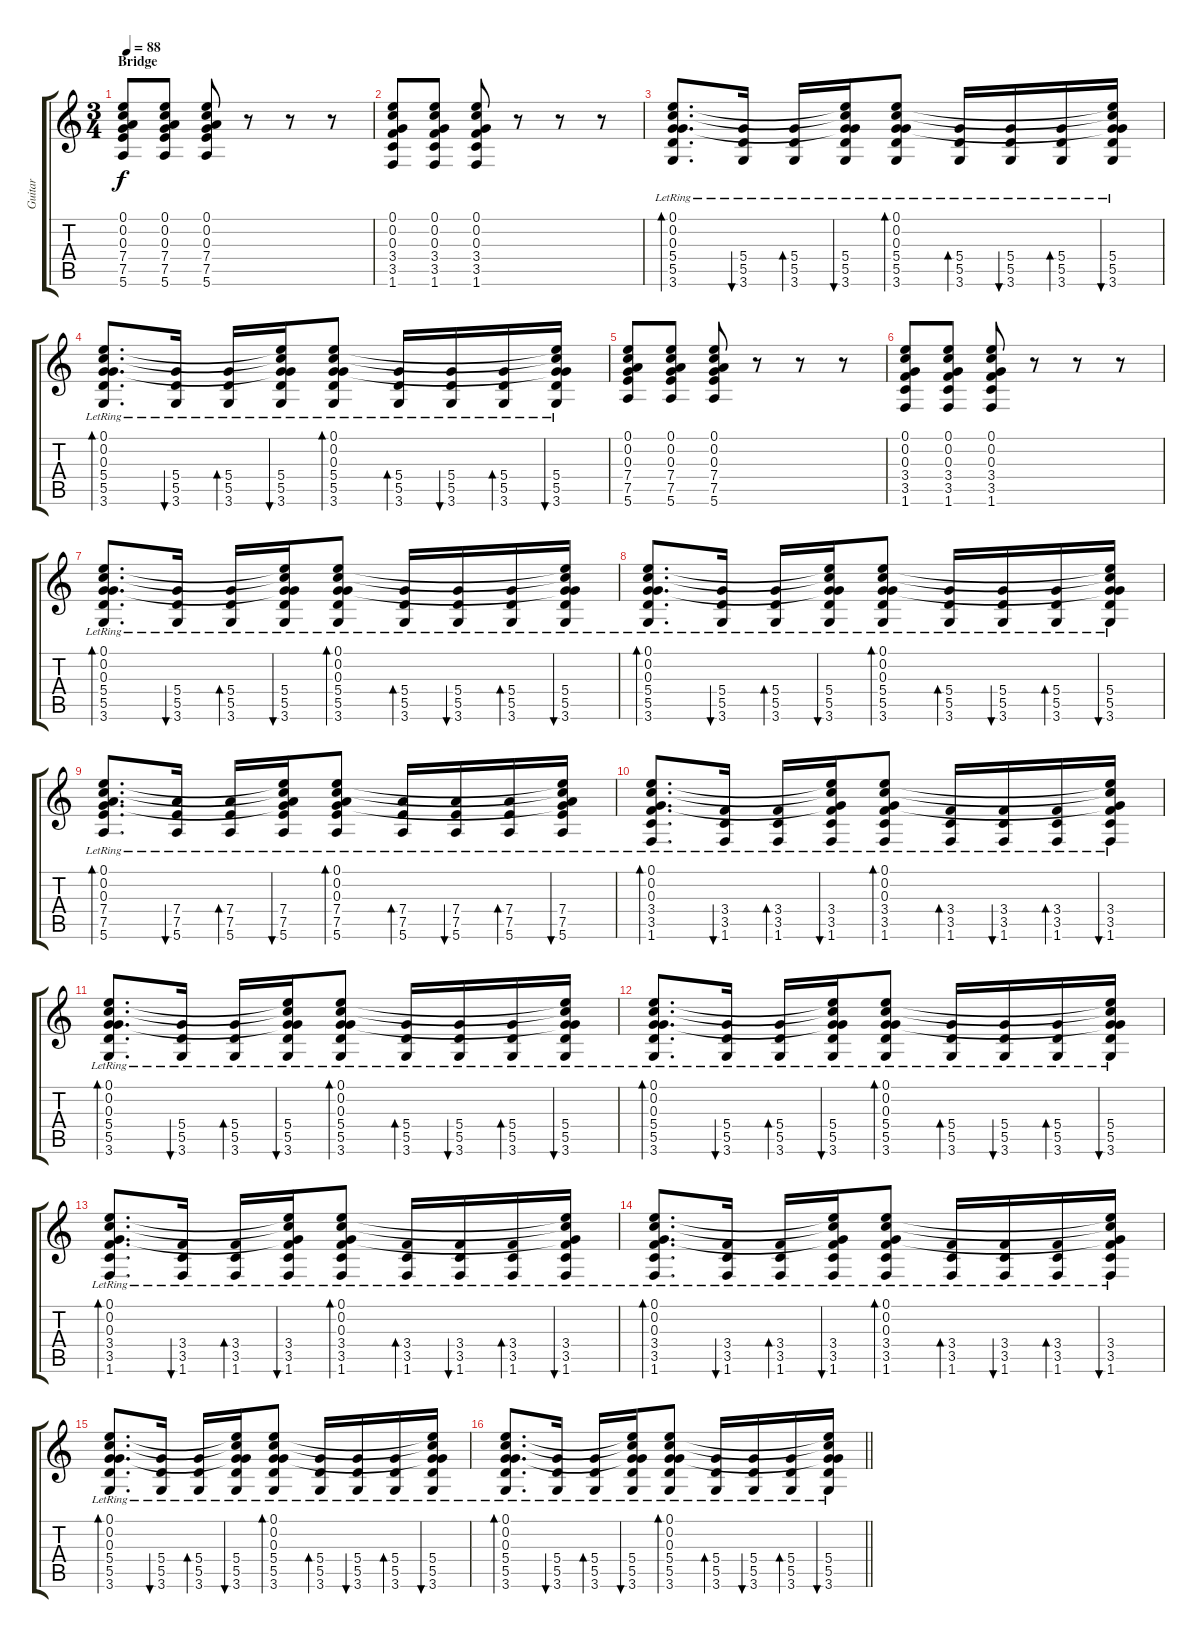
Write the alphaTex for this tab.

\track ("Guitar" "Guitar") {instrument acousticguitarsteel}
\staff {score tabs}
\tuning (E4 C4 G3 D3 A2 E2) {hide}
\ts (3 4)
\section ("" "Bridge")
\tempo 88
\clef g2
\ks c
(0.1 0.2 0.3 7.4 7.5 5.6).8{dy f} (0.1 0.2 0.3 7.4 7.5 5.6).8 (0.1 0.2 0.3 7.4 7.5 5.6).8 r.8 r.8 r.8 |
(0.1 0.2 0.3 3.4 3.5 1.6).8 (0.1 0.2 0.3 3.4 3.5 1.6).8 (0.1 0.2 0.3 3.4 3.5 1.6).8 r.8 r.8 r.8 |
(0.1{lr} 0.2{lr} 0.3{lr} 5.4{lr} 5.5{lr} 3.6{lr}).8{d bd 60} (5.4{lr} 5.5{lr} 3.6{lr}).16{bu 60} (5.4{lr} 5.5{lr} 3.6{lr}).16{bd 60} (0.1{t} 0.2{t} 0.3{t} 5.4{lr} 5.5{lr} 3.6{lr}).16{bu 60} (0.1{lr} 0.2{lr} 0.3{lr} 5.4{lr} 5.5{lr} 3.6{lr}).8{bd 60} (5.4{lr} 5.5{lr} 3.6{lr}).16{bd 60} (5.4{lr} 5.5{lr} 3.6{lr}).16{bu 60} (5.4{lr} 5.5{lr} 3.6{lr}).16{bd 60} (0.1{t} 0.2{t} 0.3{t} 5.4{lr} 5.5{lr} 3.6{lr}).16{bu 60} |
(0.1{lr} 0.2{lr} 0.3{lr} 5.4{lr} 5.5{lr} 3.6{lr}).8{d bd 60} (5.4{lr} 5.5{lr} 3.6{lr}).16{bu 60} (5.4{lr} 5.5{lr} 3.6{lr}).16{bd 60} (0.1{t} 0.2{t} 0.3{t} 5.4{lr} 5.5{lr} 3.6{lr}).16{bu 60} (0.1{lr} 0.2{lr} 0.3{lr} 5.4{lr} 5.5{lr} 3.6{lr}).8{bd 60} (5.4{lr} 5.5{lr} 3.6{lr}).16{bd 60} (5.4{lr} 5.5{lr} 3.6{lr}).16{bu 60} (5.4{lr} 5.5{lr} 3.6{lr}).16{bd 60} (0.1{t} 0.2{t} 0.3{t} 5.4{lr} 5.5{lr} 3.6{lr}).16{bu 60} |
(0.1 0.2 0.3 7.4 7.5 5.6).8 (0.1 0.2 0.3 7.4 7.5 5.6).8 (0.1 0.2 0.3 7.4 7.5 5.6).8 r.8 r.8 r.8 |
(0.1 0.2 0.3 3.4 3.5 1.6).8 (0.1 0.2 0.3 3.4 3.5 1.6).8 (0.1 0.2 0.3 3.4 3.5 1.6).8 r.8 r.8 r.8 |
(0.1{lr} 0.2{lr} 0.3{lr} 5.4{lr} 5.5{lr} 3.6{lr}).8{d bd 60} (5.4{lr} 5.5{lr} 3.6{lr}).16{bu 60} (5.4{lr} 5.5{lr} 3.6{lr}).16{bd 60} (0.1{t} 0.2{t} 0.3{t} 5.4{lr} 5.5{lr} 3.6{lr}).16{bu 60} (0.1{lr} 0.2{lr} 0.3{lr} 5.4{lr} 5.5{lr} 3.6{lr}).8{bd 60} (5.4{lr} 5.5{lr} 3.6{lr}).16{bd 60} (5.4{lr} 5.5{lr} 3.6{lr}).16{bu 60} (5.4{lr} 5.5{lr} 3.6{lr}).16{bd 60} (0.1{t} 0.2{t} 0.3{t} 5.4{lr} 5.5{lr} 3.6{lr}).16{bu 60} |
(0.1{lr} 0.2{lr} 0.3{lr} 5.4{lr} 5.5{lr} 3.6{lr}).8{d bd 60} (5.4{lr} 5.5{lr} 3.6{lr}).16{bu 60} (5.4{lr} 5.5{lr} 3.6{lr}).16{bd 60} (0.1{t} 0.2{t} 0.3{t} 5.4{lr} 5.5{lr} 3.6{lr}).16{bu 60} (0.1{lr} 0.2{lr} 0.3{lr} 5.4{lr} 5.5{lr} 3.6{lr}).8{bd 60} (5.4{lr} 5.5{lr} 3.6{lr}).16{bd 60} (5.4{lr} 5.5{lr} 3.6{lr}).16{bu 60} (5.4{lr} 5.5{lr} 3.6{lr}).16{bd 60} (0.1{t} 0.2{t} 0.3{t} 5.4{lr} 5.5{lr} 3.6{lr}).16{bu 60} |
(0.1{lr} 0.2{lr} 0.3{lr} 7.4{lr} 7.5{lr} 5.6{lr}).8{d bd 60} (7.4{lr} 7.5{lr} 5.6{lr}).16{bu 60} (7.4{lr} 7.5{lr} 5.6{lr}).16{bd 60} (0.1{t} 0.2{t} 0.3{t} 7.4{lr} 7.5{lr} 5.6{lr}).16{bu 60} (0.1{lr} 0.2{lr} 0.3{lr} 7.4{lr} 7.5{lr} 5.6{lr}).8{bd 60} (7.4{lr} 7.5{lr} 5.6{lr}).16{bd 60} (7.4{lr} 7.5{lr} 5.6{lr}).16{bu 60} (7.4{lr} 7.5{lr} 5.6{lr}).16{bd 60} (0.1{t} 0.2{t} 0.3{t} 7.4{lr} 7.5{lr} 5.6{lr}).16{bu 60} |
(0.1{lr} 0.2{lr} 0.3{lr} 3.4{lr} 3.5{lr} 1.6{lr}).8{d bd 60} (3.4{lr} 3.5{lr} 1.6{lr}).16{bu 60} (3.4{lr} 3.5{lr} 1.6{lr}).16{bd 60} (0.1{t} 0.2{t} 0.3{t} 3.4{lr} 3.5{lr} 1.6{lr}).16{bu 60} (0.1{lr} 0.2{lr} 0.3{lr} 3.4{lr} 3.5{lr} 1.6{lr}).8{bd 60} (3.4{lr} 3.5{lr} 1.6{lr}).16{bd 60} (3.4{lr} 3.5{lr} 1.6{lr}).16{bu 60} (3.4{lr} 3.5{lr} 1.6{lr}).16{bd 60} (0.1{t} 0.2{t} 0.3{t} 3.4{lr} 3.5{lr} 1.6{lr}).16{bu 60} |
(0.1{lr} 0.2{lr} 0.3{lr} 5.4{lr} 5.5{lr} 3.6{lr}).8{d bd 60} (5.4{lr} 5.5{lr} 3.6{lr}).16{bu 60} (5.4{lr} 5.5{lr} 3.6{lr}).16{bd 60} (0.1{t} 0.2{t} 0.3{t} 5.4{lr} 5.5{lr} 3.6{lr}).16{bu 60} (0.1{lr} 0.2{lr} 0.3{lr} 5.4{lr} 5.5{lr} 3.6{lr}).8{bd 60} (5.4{lr} 5.5{lr} 3.6{lr}).16{bd 60} (5.4{lr} 5.5{lr} 3.6{lr}).16{bu 60} (5.4{lr} 5.5{lr} 3.6{lr}).16{bd 60} (0.1{t} 0.2{t} 0.3{t} 5.4{lr} 5.5{lr} 3.6{lr}).16{bu 60} |
(0.1{lr} 0.2{lr} 0.3{lr} 5.4{lr} 5.5{lr} 3.6{lr}).8{d bd 60} (5.4{lr} 5.5{lr} 3.6{lr}).16{bu 60} (5.4{lr} 5.5{lr} 3.6{lr}).16{bd 60} (0.1{t} 0.2{t} 0.3{t} 5.4{lr} 5.5{lr} 3.6{lr}).16{bu 60} (0.1{lr} 0.2{lr} 0.3{lr} 5.4{lr} 5.5{lr} 3.6{lr}).8{bd 60} (5.4{lr} 5.5{lr} 3.6{lr}).16{bd 60} (5.4{lr} 5.5{lr} 3.6{lr}).16{bu 60} (5.4{lr} 5.5{lr} 3.6{lr}).16{bd 60} (0.1{t} 0.2{t} 0.3{t} 5.4{lr} 5.5{lr} 3.6{lr}).16{bu 60} |
(0.1{lr} 0.2{lr} 0.3{lr} 3.4{lr} 3.5{lr} 1.6{lr}).8{d bd 60} (3.4{lr} 3.5{lr} 1.6{lr}).16{bu 60} (3.4{lr} 3.5{lr} 1.6{lr}).16{bd 60} (0.1{t} 0.2{t} 0.3{t} 3.4{lr} 3.5{lr} 1.6{lr}).16{bu 60} (0.1{lr} 0.2{lr} 0.3{lr} 3.4{lr} 3.5{lr} 1.6{lr}).8{bd 60} (3.4{lr} 3.5{lr} 1.6{lr}).16{bd 60} (3.4{lr} 3.5{lr} 1.6{lr}).16{bu 60} (3.4{lr} 3.5{lr} 1.6{lr}).16{bd 60} (0.1{t} 0.2{t} 0.3{t} 3.4{lr} 3.5{lr} 1.6{lr}).16{bu 60} |
(0.1{lr} 0.2{lr} 0.3{lr} 3.4{lr} 3.5{lr} 1.6{lr}).8{d bd 60} (3.4{lr} 3.5{lr} 1.6{lr}).16{bu 60} (3.4{lr} 3.5{lr} 1.6{lr}).16{bd 60} (0.1{t} 0.2{t} 0.3{t} 3.4{lr} 3.5{lr} 1.6{lr}).16{bu 60} (0.1{lr} 0.2{lr} 0.3{lr} 3.4{lr} 3.5{lr} 1.6{lr}).8{bd 60} (3.4{lr} 3.5{lr} 1.6{lr}).16{bd 60} (3.4{lr} 3.5{lr} 1.6{lr}).16{bu 60} (3.4{lr} 3.5{lr} 1.6{lr}).16{bd 60} (0.1{t} 0.2{t} 0.3{t} 3.4{lr} 3.5{lr} 1.6{lr}).16{bu 60} |
(0.1{lr} 0.2{lr} 0.3{lr} 5.4{lr} 5.5{lr} 3.6{lr}).8{d bd 60} (5.4{lr} 5.5{lr} 3.6{lr}).16{bu 60} (5.4{lr} 5.5{lr} 3.6{lr}).16{bd 60} (0.1{t} 0.2{t} 0.3{t} 5.4{lr} 5.5{lr} 3.6{lr}).16{bu 60} (0.1{lr} 0.2{lr} 0.3{lr} 5.4{lr} 5.5{lr} 3.6{lr}).8{bd 60} (5.4{lr} 5.5{lr} 3.6{lr}).16{bd 60} (5.4{lr} 5.5{lr} 3.6{lr}).16{bu 60} (5.4{lr} 5.5{lr} 3.6{lr}).16{bd 60} (0.1{t} 0.2{t} 0.3{t} 5.4{lr} 5.5{lr} 3.6{lr}).16{bu 60} |
\barLineRight lightlight
(0.1{lr} 0.2{lr} 0.3{lr} 5.4{lr} 5.5{lr} 3.6{lr}).8{d bd 60} (5.4{lr} 5.5{lr} 3.6{lr}).16{bu 60} (5.4{lr} 5.5{lr} 3.6{lr}).16{bd 60} (0.1{t} 0.2{t} 0.3{t} 5.4{lr} 5.5{lr} 3.6{lr}).16{bu 60} (0.1{lr} 0.2{lr} 0.3{lr} 5.4{lr} 5.5{lr} 3.6{lr}).8{bd 60} (5.4{lr} 5.5{lr} 3.6{lr}).16{bd 60} (5.4{lr} 5.5{lr} 3.6{lr}).16{bu 60} (5.4{lr} 5.5{lr} 3.6{lr}).16{bd 60} (0.1{t} 0.2{t} 0.3{t} 5.4{lr} 5.5{lr} 3.6{lr}).16{bu 60}
